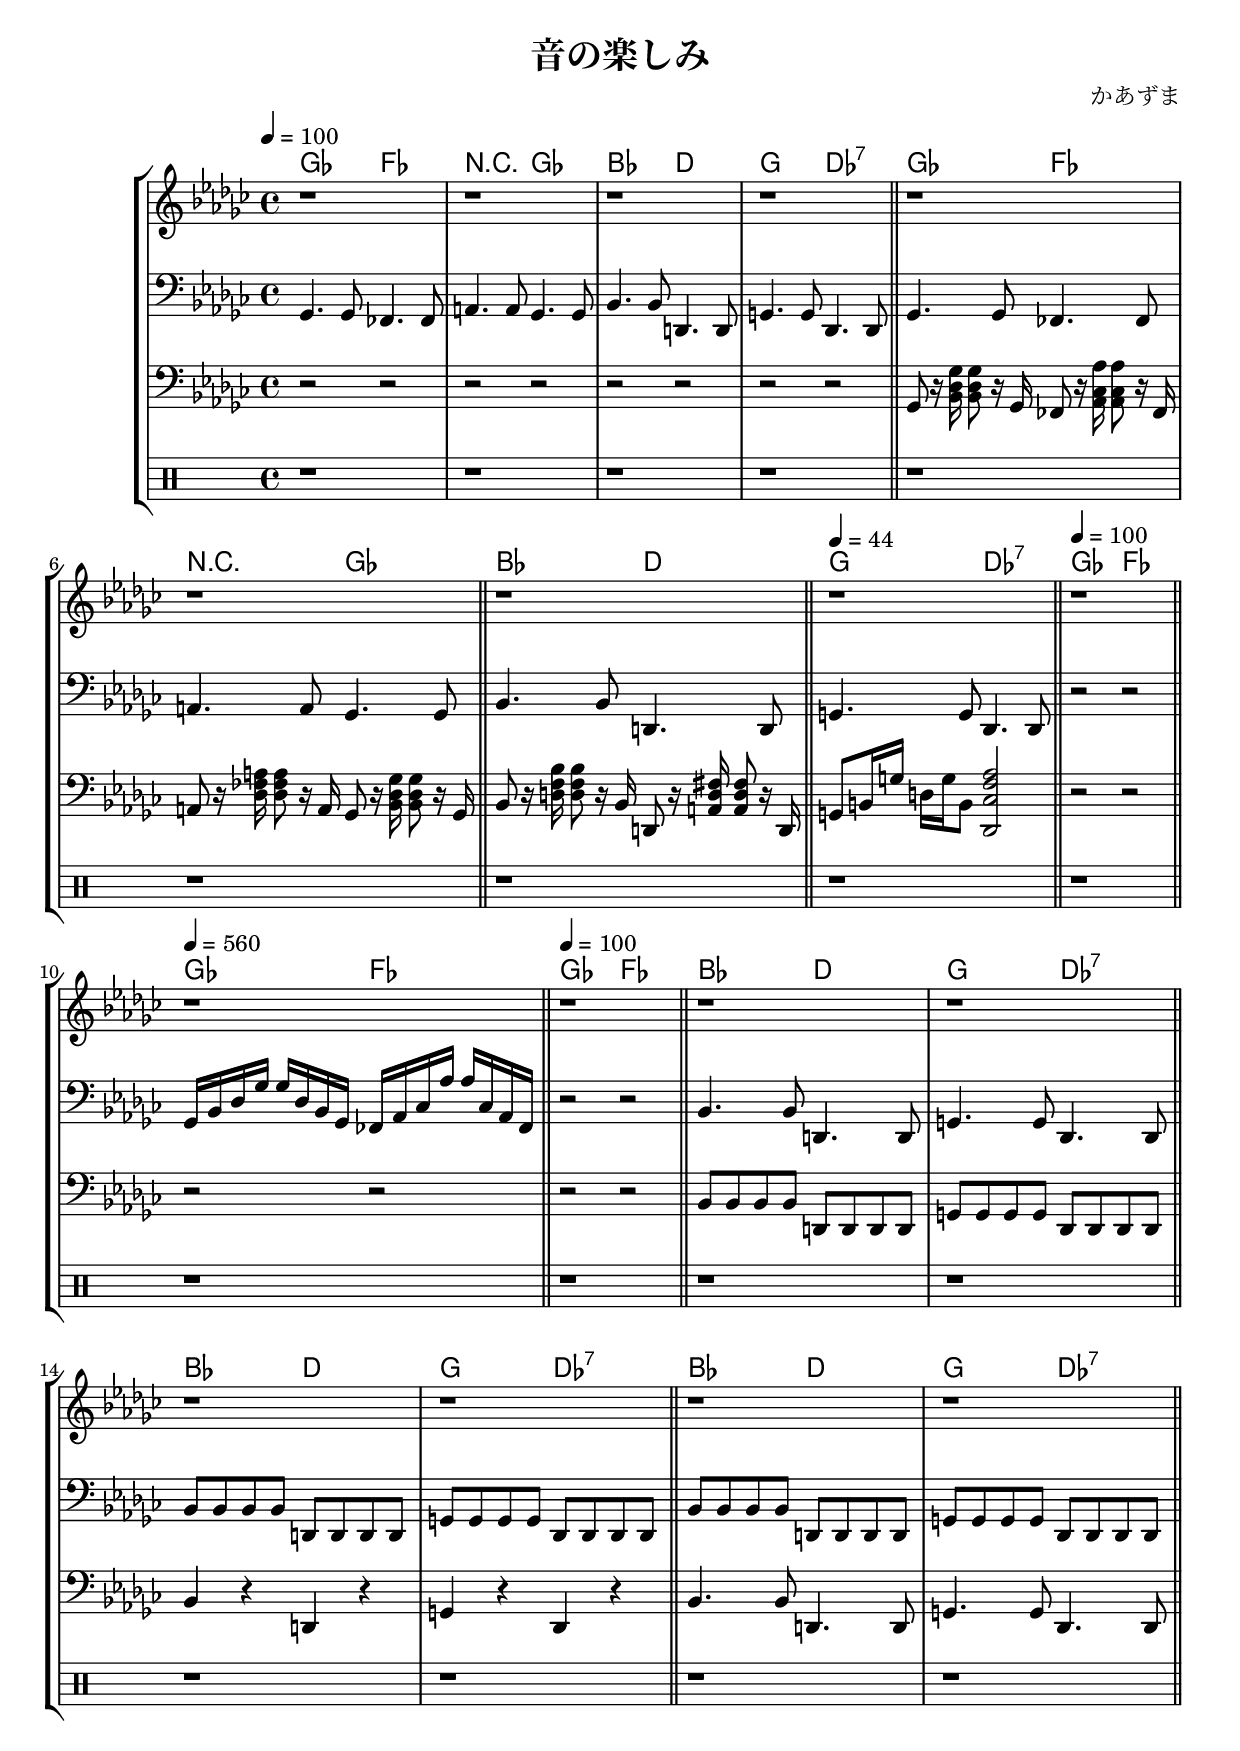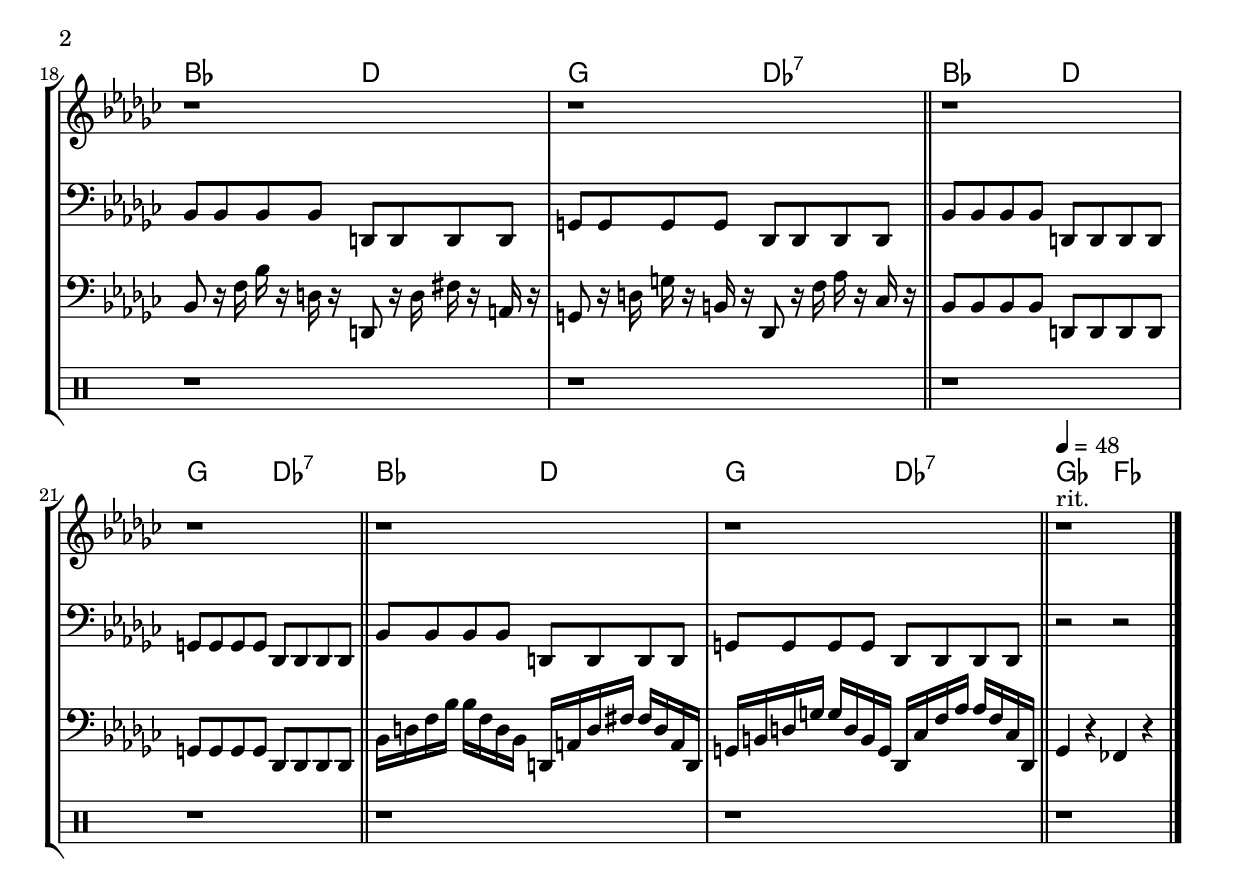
\version "2.12.1"

\header {
	title = \markup {音の楽しみ}
	composer = \markup \center-column {かあずま}
}

harmony = \chordmode {
	ges2 fes r ges bes d g des:7 

	ges fes r ges 

	bes d 

	g des:7 

	ges fes 

	ges fes 

	ges fes 

	bes d g des:7 

	bes d g des:7 

	bes d g des:7 

	bes d g des:7 

	bes d g des:7 

	bes d g des:7 

	ges fes 
}

melody = {
	\key ges \major
	\tempo 4 = 100
	r1 | r1 | r1 | r1   
	r1 | r1   
	r1   
	\tempo 4 = 44
	r1   
	\tempo 4 = 100
	r1   
	\tempo 4 = 560
	r1   
	\tempo 4 = 100
	r1   
	r1 | r1   
	r1 | r1   
	r1 | r1   
	r1 | r1   
	r1 | r1   
	r1 | r1   
	\tempo 4 = 48
	r1^"rit." \bar "|."
}

words = \lyricmode {
	
	
	
	
	
	
	
	
	
	
	
	
	
	
}

tempochange = {
	\tempo 4 = 100
	r1 | r1 | r1 | r1 \bar "||"
	\tempo 4 = 100
	r1 | r1 \bar "||"
	\tempo 4 = 100
	r1 \bar "||"
	\tempo 4 = 44
	r1 \bar "||"
	\tempo 4 = 100
	r1 \bar "||"
	\tempo 4 = 560
	r1 \bar "||"
	\tempo 4 = 100
	r1 \bar "||"
	\tempo 4 = 100
	r1 | r1 \bar "||"
	\tempo 4 = 100
	r1 | r1 \bar "||"
	\tempo 4 = 100
	r1 | r1 \bar "||"
	\tempo 4 = 100
	r1 | r1 \bar "||"
	\tempo 4 = 100
	r1 | r1 \bar "||"
	\tempo 4 = 100
	r1 | r1 \bar "||"
	\tempo 4 = 48
	\tempo 4 = 36 r2 \tempo 4 = 32 r2 \bar "|."
}

mainacc = {
	\clef bass
	\set Staff.midiInstrument = #"Whistle"
	\key ges \major
	\tempo 4 = 100
	ges,4.ges,8
	fes,4.fes,8
	a,4.a,8
	ges,4.ges,8
	bes,4.bes,8
	d,4.d,8
	g,4.g,8
	des,4.des,8
	\bar "||"

	\set Staff.midiInstrument = #"Whistle"
	ges,4.ges,8
	fes,4.fes,8
	a,4.a,8
	ges,4.ges,8
	\bar "||"

	\set Staff.midiInstrument = #"Whistle"
	bes,4.bes,8
	d,4.d,8
	\bar "||"

	\set Staff.midiInstrument = #"Whistle"
	\tempo 4 = 44
	g,4.g,8
	des,4.des,8
	\bar "||"

	\set Staff.midiInstrument = #"Acoustic grand"
	\tempo 4 = 100
	r2
	r2
	\bar "||"

	\set Staff.midiInstrument = #"Guitar harmonics"
	\tempo 4 = 560
	ges,16 bes, des ges ges des bes, ges,
	fes,16 as, ces as as ces as, fes,
	\bar "||"

	\set Staff.midiInstrument = #"Acoustic grand"
	\tempo 4 = 100
	r2
	r2
	\bar "||"

	\set Staff.midiInstrument = #"Whistle"
	bes,4.bes,8
	d,4.d,8
	g,4.g,8
	des,4.des,8
	\bar "||"

	\set Staff.midiInstrument = #"Whistle"
	bes,8 bes,8 bes,8 bes,8
	d,8 d,8 d,8 d,8
	g,8 g,8 g,8 g,8
	des,8 des,8 des,8 des,8
	\bar "||"

	\set Staff.midiInstrument = #"Whistle"
	bes,8 bes,8 bes,8 bes,8
	d,8 d,8 d,8 d,8
	g,8 g,8 g,8 g,8
	des,8 des,8 des,8 des,8
	\bar "||"

	\set Staff.midiInstrument = #"Whistle"
	bes,8 bes,8 bes,8 bes,8
	d,8 d,8 d,8 d,8
	g,8 g,8 g,8 g,8
	des,8 des,8 des,8 des,8
	\bar "||"

	\set Staff.midiInstrument = #"Whistle"
	bes,8 bes,8 bes,8 bes,8
	d,8 d,8 d,8 d,8
	g,8 g,8 g,8 g,8
	des,8 des,8 des,8 des,8
	\bar "||"

	\set Staff.midiInstrument = #"Whistle"
	bes,8 bes,8 bes,8 bes,8
	d,8 d,8 d,8 d,8
	g,8 g,8 g,8 g,8
	des,8 des,8 des,8 des,8
	\bar "||"

	\set Staff.midiInstrument = #"Acoustic grand"
	\tempo 4 = 48
	r2
	r2
	\bar "|."
}

subacc = {
	\clef bass
	\set Staff.midiInstrument = #"Acoustic grand"
	\key ges \major
	\tempo 4 = 100
	r2
	r2
	r2
	r2
	r2
	r2
	r2
	r2
	\bar "||"

	\set Staff.midiInstrument = #"Helicopter"
	ges,8 r16 <bes, des ges>16 <bes, des ges>8 r16 ges,16
	fes,8 r16 <as, ces as>16 <as, ces as>8 r16 fes,16
	a,8 r16 <des fes a>16 <des fes a>8 r16 a,16
	ges,8 r16 <bes, des ges>16 <bes, des ges>8 r16 ges,16
	\bar "||"

	\set Staff.midiInstrument = #"Helicopter"
	bes,8 r16 <d f bes>16 <d f bes>8 r16 bes,16
	d,8 r16 <a, d fis>16 <a, d fis>8 r16 d,16
	\bar "||"

	\set Staff.midiInstrument = #"Helicopter"
	\tempo 4 = 44
	g,8 b,16 g d g b,8
	<des, ces f as>2
	\bar "||"

	\set Staff.midiInstrument = #"Acoustic grand"
	\tempo 4 = 100
	r2
	r2
	\bar "||"

	\set Staff.midiInstrument = #"Acoustic grand"
	\tempo 4 = 560
	r2
	r2
	\bar "||"

	\set Staff.midiInstrument = #"Acoustic grand"
	\tempo 4 = 100
	r2
	r2
	\bar "||"

	\set Staff.midiInstrument = #"Whistle"
	bes,8 bes,8 bes,8 bes,8
	d,8 d,8 d,8 d,8
	g,8 g,8 g,8 g,8
	des,8 des,8 des,8 des,8
	\bar "||"

	\set Staff.midiInstrument = #"Guitar Fret Noise"
	bes,4 r4
	d,4 r4
	g,4 r4
	des,4 r4
	\bar "||"

	\set Staff.midiInstrument = #"Synth Drum"
	bes,4.bes,8
	d,4.d,8
	g,4.g,8
	des,4.des,8
	\bar "||"

	\set Staff.midiInstrument = #"Guitar Fret Noise"
	bes,8r16f16bes16r16d16r16
	d,8r16d16fis16r16a,16r16
	g,8r16d16g16r16b,16r16
	des,8r16f16as16r16ces16r16
	\bar "||"

	\set Staff.midiInstrument = #"Synth Drum"
	bes,8 bes,8 bes,8 bes,8
	d,8 d,8 d,8 d,8
	g,8 g,8 g,8 g,8
	des,8 des,8 des,8 des,8
	\bar "||"

	\set Staff.midiInstrument = #"Guitar Fret Noise"
	bes,16 d f bes bes f d bes,
	d,16 a, d fis fis d a, d,
	g,16 b, d g g d b, g,
	des,16 ces f as as f ces des,
	\bar "||"

	\set Staff.midiInstrument = #"Tinkle Bell"
	\tempo 4 = 48
	ges,4 r4
	fes,4 r4
	\bar "|."
}

percA = {
	\drummode {
	r1 |r1 |r1 |r1 \bar "||"
	r1 |r1 \bar "||"
	r1 \bar "||"
	r1 \bar "||"
	r1 \bar "||"
	r1 \bar "||"
	r1 \bar "||"
	r1 |r1 \bar "||"
	r1 |r1 \bar "||"
	r1 |r1 \bar "||"
	r1 |r1 \bar "||"
	r1 |r1 \bar "||"
	r1 |r1 \bar "||"
	r1 \bar "|."
	}
}

percB = {
	\drummode {
	r1 |r1 |r1 |r1 \bar "||"
	r1 |r1 \bar "||"
	r1 \bar "||"
	r1 \bar "||"
	r1 \bar "||"
	r1 \bar "||"
	r1 \bar "||"
	r1 |r1 \bar "||"
	r1 |r1 \bar "||"
	r1 |r1 \bar "||"
	r1 |r1 \bar "||"
	r1 |r1 \bar "||"
	r1 |r1 \bar "||"
	r1 \bar "|."
	}
}

percC = {
	\drummode {
	r1 |r1 |r1 |r1 \bar "||"
	r1 |r1 \bar "||"
	r1 \bar "||"
	r1 \bar "||"
	r1 \bar "||"
	r1 \bar "||"
	r1 \bar "||"
	r1 |r1 \bar "||"
	r1 |r1 \bar "||"
	r1 |r1 \bar "||"
	r1 |r1 \bar "||"
	r1 |r1 \bar "||"
	r1 |r1 \bar "||"
	r1 \bar "|."
	}
}

percD = {
	\drummode {
	r1 |r1 |r1 |r1 \bar "||"
	r1 |r1 \bar "||"
	r1 \bar "||"
	r1 \bar "||"
	r1 \bar "||"
	r1 \bar "||"
	r1 \bar "||"
	r1 |r1 \bar "||"
	r1 |r1 \bar "||"
	r1 |r1 \bar "||"
	r1 |r1 \bar "||"
	r1 |r1 \bar "||"
	r1 |r1 \bar "||"
	r1 \bar "|."
	}
}

percE = {
	\drummode {
	r1 |r1 |r1 |r1 \bar "||"
	r1 |r1 \bar "||"
	r1 \bar "||"
	r1 \bar "||"
	r1 \bar "||"
	r1 \bar "||"
	r1 \bar "||"
	r1 |r1 \bar "||"
	r1 |r1 \bar "||"
	r1 |r1 \bar "||"
	r1 |r1 \bar "||"
	r1 |r1 \bar "||"
	r1 |r1 \bar "||"
	r1 \bar "|."
	}
}

\score {
	<<
		\new StaffGroup <<
			\new ChordNames {\harmony}
			\new Voice = "melody" {\melody}
			\new Lyrics \lyricsto "melody" \words
			\new Staff = "mainacc" {\mainacc}
			\new Staff = "subacc" {\subacc}
			\new DrumStaff <<
				\new DrumVoice {\percA}
				\new DrumVoice {\percB}
				\new DrumVoice {\percC}
				\new DrumVoice {\percD}
				\new DrumVoice {\percE}
			>>
		>>
	>>
	\layout { }
}
